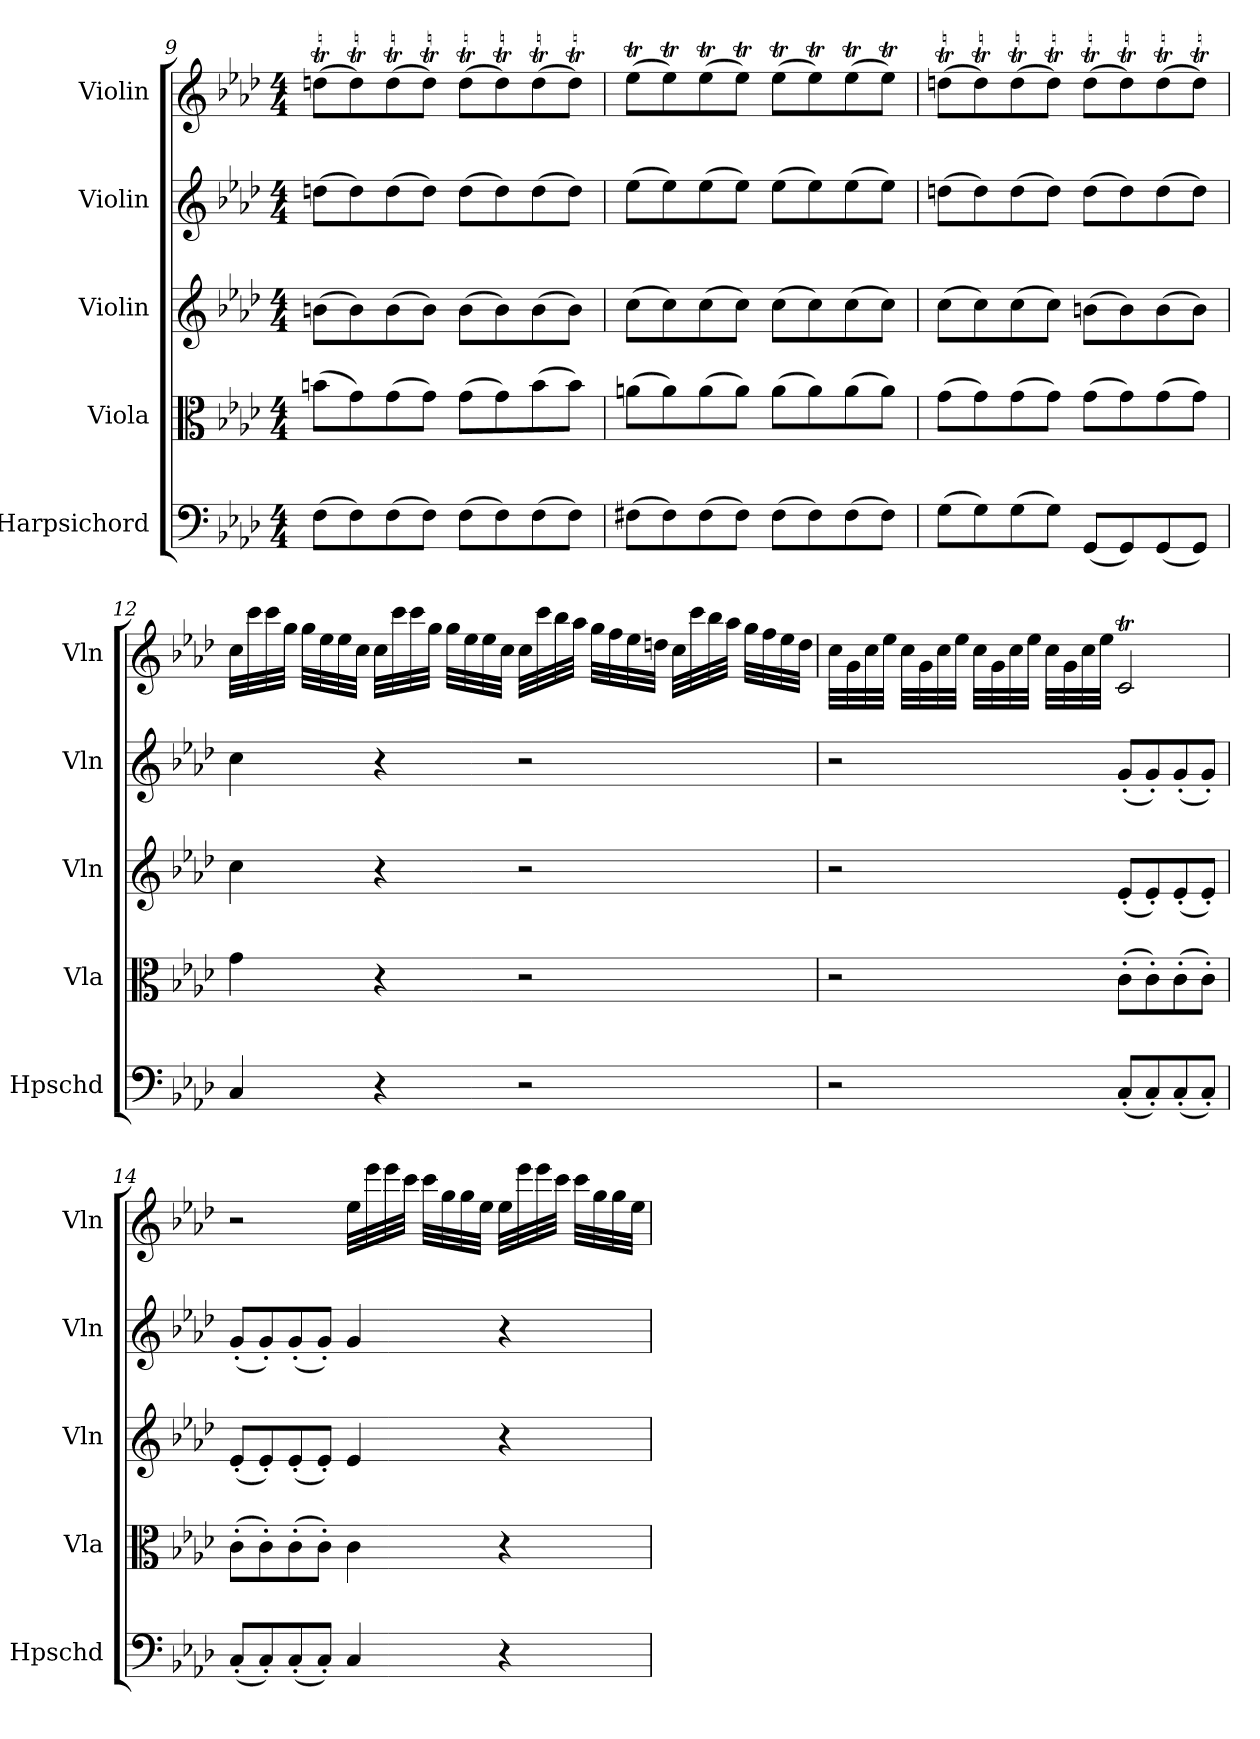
**kern	**kern	**kern	**kern	**kern
*part5	*part4	*part3	*part2	*part1
*staff5	*staff4	*staff3	*staff2	*staff1
*I"Harpsichord	*I"Viola	*I"Violin	*I"Violin	*I"Violin
*I'Hpschd	*I'Vla	*I'Vln	*I'Vln	*I'Vln
*clefF4	*clefC3	*clefG2	*clefG2	*clefG2
*k[b-e-a-d-]	*k[b-e-a-d-]	*k[b-e-a-d-]	*k[b-e-a-d-]	*k[b-e-a-d-]
*f:	*f:	*f:	*f:	*f:
*M4/4	*M4/4	*M4/4	*M4/4	*M4/4
=9	=9	=9	=9	=9
(8F\L	(8bn\L	(8bn\L	(8ddn\L	(8ddnT\L
8F\)	8g\)	8b\)	8dd\)	8ddT\)
(8F\	(8g\	(8b\	(8dd\	(8ddT\
8F\J)	8g\J)	8b\J)	8dd\J)	8ddT\J)
(8F\L	(8g\L	(8b\L	(8dd\L	(8ddT\L
8F\)	8g\)	8b\)	8dd\)	8ddT\)
(8F\	(8b\	(8b\	(8dd\	(8ddT\
8F\J)	8b\J)	8b\J)	8dd\J)	8ddT\J)
=10	=10	=10	=10	=10
(8F#X\L	(8an\L	(8cc\L	(8ee-\L	(8ee-T\L
8F#\)	8a\)	8cc\)	8ee-\)	8ee-T\)
(8F#\	(8a\	(8cc\	(8ee-\	(8ee-T\
8F#\J)	8a\J)	8cc\J)	8ee-\J)	8ee-T\J)
(8F#\L	(8a\L	(8cc\L	(8ee-\L	(8ee-T\L
8F#\)	8a\)	8cc\)	8ee-\)	8ee-T\)
(8F#\	(8a\	(8cc\	(8ee-\	(8ee-T\
8F#\J)	8a\J)	8cc\J)	8ee-\J)	8ee-T\J)
=11	=11	=11	=11	=11
(8G\L	(8g\L	(8cc\L	(8ddn\L	(8ddnT\L
8G\)	8g\)	8cc\)	8dd\)	8ddT\)
(8G\	(8g\	(8cc\	(8dd\	(8ddT\
8G\J)	8g\J)	8cc\J)	8dd\J)	8ddT\J)
(8GG/L	(8g\L	(8bn\L	(8dd\L	(8ddT\L
8GG/)	8g\)	8b\)	8dd\)	8ddT\)
(8GG/	(8g\	(8b\	(8dd\	(8ddT\
8GG/J)	8g\J)	8b\J)	8dd\J)	8ddT\J)
=12	=12	=12	=12	=12
4C/	4g\	4cc\	4cc\	32cc\LLL
.	.	.	.	32ccc\
.	.	.	.	32ccc\
.	.	.	.	32gg\JJJ
.	.	.	.	32gg\LLL
.	.	.	.	32ee-\
.	.	.	.	32ee-\
.	.	.	.	32cc\JJJ
4r	4r	4r	4r	32cc\LLL
.	.	.	.	32ccc\
.	.	.	.	32ccc\
.	.	.	.	32gg\JJJ
.	.	.	.	32gg\LLL
.	.	.	.	32ee-\
.	.	.	.	32ee-\
.	.	.	.	32cc\JJJ
2r	2r	2r	2r	32cc\LLL
.	.	.	.	32ccc\
.	.	.	.	32bb-\
.	.	.	.	32aa-\JJJ
.	.	.	.	32gg\LLL
.	.	.	.	32ff\
.	.	.	.	32ee-\
.	.	.	.	32ddn\JJJ
.	.	.	.	32cc\LLL
.	.	.	.	32ccc\
.	.	.	.	32bb-\
.	.	.	.	32aa-\JJJ
.	.	.	.	32gg\LLL
.	.	.	.	32ff\
.	.	.	.	32ee-\
.	.	.	.	32dd\JJJ
=13	=13	=13	=13	=13
2r	2r	2r	2r	32cc\LLL
.	.	.	.	32g\
.	.	.	.	32cc\
.	.	.	.	32ee-\JJJ
.	.	.	.	32cc\LLL
.	.	.	.	32g\
.	.	.	.	32cc\
.	.	.	.	32ee-\JJJ
.	.	.	.	32cc\LLL
.	.	.	.	32g\
.	.	.	.	32cc\
.	.	.	.	32ee-\JJJ
.	.	.	.	32cc\LLL
.	.	.	.	32g\
.	.	.	.	32cc\
.	.	.	.	32ee-\JJJ
(8C'/L	(8c'\L	(8e-'/L	(8g'/L	2ct/
8C'/)	8c'\)	8e-'/)	8g'/)	.
(8C'/	(8c'\	(8e-'/	(8g'/	.
8C'/J)	8c'\J)	8e-'/J)	8g'/J)	.
=14	=14	=14	=14	=14
(8C'/L	(8c'\L	(8e-'/L	(8g'/L	2r
8C'/)	8c'\)	8e-'/)	8g'/)	.
(8C'/	(8c'\	(8e-'/	(8g'/	.
8C'/J)	8c'\J)	8e-'/J)	8g'/J)	.
4C/	4c\	4e-/	4g/	32ee-\LLL
.	.	.	.	32eee-\
.	.	.	.	32eee-\
.	.	.	.	32ccc\JJJ
.	.	.	.	32ccc\LLL
.	.	.	.	32gg\
.	.	.	.	32gg\
.	.	.	.	32ee-\JJJ
4r	4r	4r	4r	32ee-\LLL
.	.	.	.	32eee-\
.	.	.	.	32eee-\
.	.	.	.	32ccc\JJJ
.	.	.	.	32ccc\LLL
.	.	.	.	32gg\
.	.	.	.	32gg\
.	.	.	.	32ee-\JJJ
=	=	=	=	=
*-	*-	*-	*-	*-
